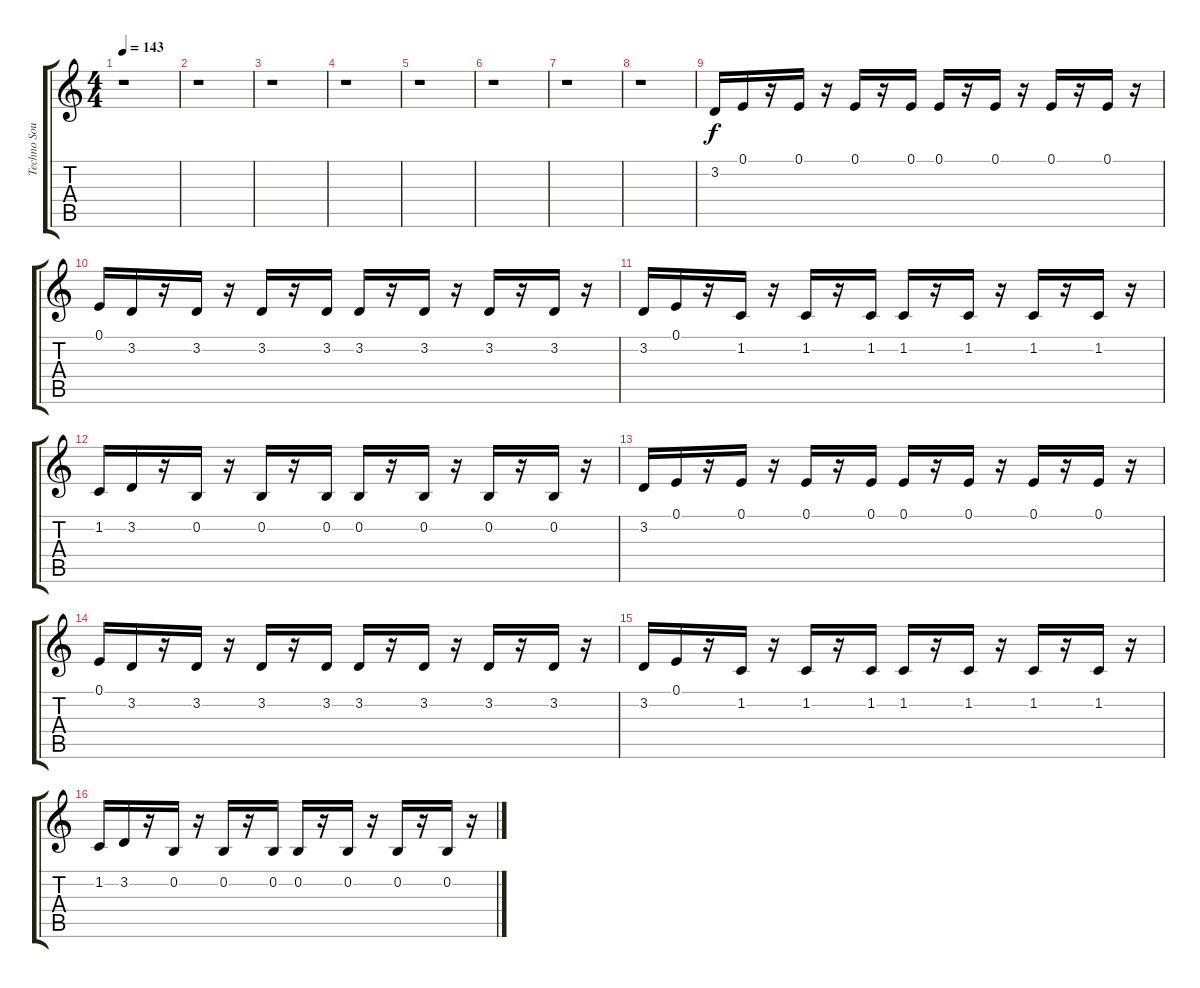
\track ("Techno Sound" "Techno Sou") {instrument lead2sawtooth}
\staff {score tabs}
\tuning (E4 B3 G3 D3 A2 E2) {hide}
\ts (4 4)
\tempo 143
\clef g2
\ks c
r.1{dy f} |
r.1 |
r.1 |
r.1 |
r.1 |
r.1 |
r.1 |
r.1 |
3.2.16 0.1.16 r.16 0.1.16 r.16 0.1.16 r.16 0.1.16 0.1.16 r.16 0.1.16 r.16 0.1.16 r.16 0.1.16 r.16 |
0.1.16 3.2.16 r.16 3.2.16 r.16 3.2.16 r.16 3.2.16 3.2.16 r.16 3.2.16 r.16 3.2.16 r.16 3.2.16 r.16 |
3.2.16 0.1.16 r.16 1.2.16 r.16 1.2.16 r.16 1.2.16 1.2.16 r.16 1.2.16 r.16 1.2.16 r.16 1.2.16 r.16 |
1.2.16 3.2.16 r.16 0.2.16 r.16 0.2.16 r.16 0.2.16 0.2.16 r.16 0.2.16 r.16 0.2.16 r.16 0.2.16 r.16 |
3.2.16 0.1.16 r.16 0.1.16 r.16 0.1.16 r.16 0.1.16 0.1.16 r.16 0.1.16 r.16 0.1.16 r.16 0.1.16 r.16 |
0.1.16 3.2.16 r.16 3.2.16 r.16 3.2.16 r.16 3.2.16 3.2.16 r.16 3.2.16 r.16 3.2.16 r.16 3.2.16 r.16 |
3.2.16 0.1.16 r.16 1.2.16 r.16 1.2.16 r.16 1.2.16 1.2.16 r.16 1.2.16 r.16 1.2.16 r.16 1.2.16 r.16 |
1.2.16 3.2.16 r.16 0.2.16 r.16 0.2.16 r.16 0.2.16 0.2.16 r.16 0.2.16 r.16 0.2.16 r.16 0.2.16 r.16
